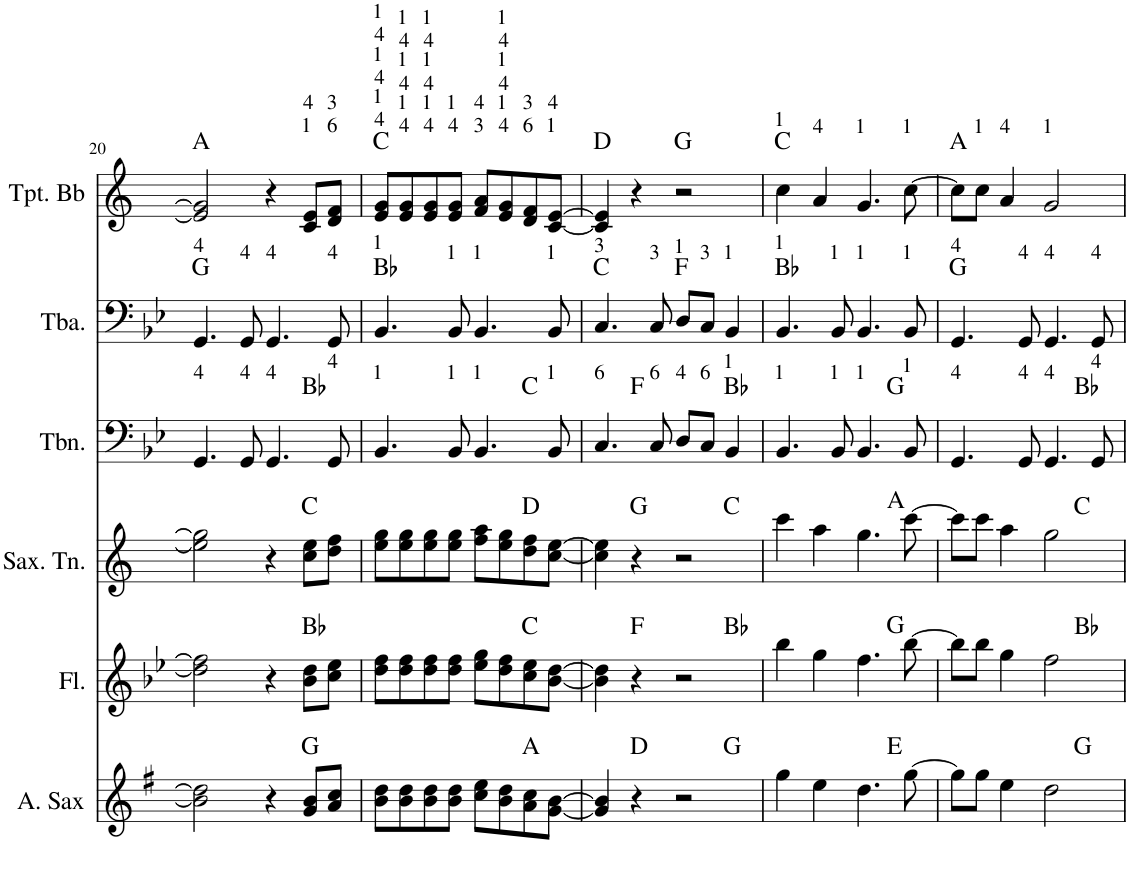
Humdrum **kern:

**kern	**harte	**kern	**harte	**kern	**harte	**kern	**harte	**kern	**harte	**kern	**harte
*part6	*part6	*part5	*part5	*part4	*part4	*part3	*part3	*part2	*part2	*part1	*part1
*staff6	*	*staff5	*	*staff4	*	*staff3	*	*staff2	*	*staff1	*
*I"Saxofone Alto	*	*I"Flauta Transversal	*	*I"Saxofone Tenor	*	*I"Trombone	*	*I"Tuba	*	*I"Trompete Bb	*
*	*	*I'Fl.	*	*I'Sax. Tn.	*	*I'Tbn.	*	*I'Tba.	*	*I'Tpt. Bb	*
!!LO:PB:g=z
*clefG2	*	*clefG2	*	*clefG2	*	*clefF4	*	*clefF4	*	*clefG2	*
*Trd5c9	*	*	*	*Trd8c14	*	*	*	*	*	*Trd1c2	*
*k[f#]	*	*k[b-e-]	*	*k[]	*	*k[b-e-]	*	*k[b-e-]	*	*k[]	*
*M4/4	*	*M4/4	*	*M4/4	*	*M4/4	*	*M4/4	*	*M4/4	*
=20	=20	=20	=20	=20	=20	=20	=20	=20	=20	=20	=20
!	!	!	!	!	!	!	!	!LO:TX:a:t=4	!	!	!
!	!	!	!	!	!	!LO:TX:a:t=4	!	!	!	!	!
*	*	*	*	*	*	*^	*	*	*	*	*
2b\] 2dd\]	.	2dd\] 2ff\]	.	2ee\] 2gg\]	.	4.GG/	2.ryy	.	4.GG/	G:maj	2e/] 2g/]	A:maj
!	!	!	!	!	!	!	!	!	!LO:TX:a:t=4	!	!	!
!	!	!	!	!	!	!LO:TX:a:t=4	!	!	!	!	!	!
.	.	.	.	.	.	8GG/	.	.	8GG/	.	.	.
!	!	!	!	!	!	!	!	!	!LO:TX:a:t=4	!	!	!
!	!	!	!	!	!	!LO:TX:a:t=4	!	!	!	!	!	!
4r	.	4r	.	4r	.	4.GG/	.	.	4.GG/	.	4r	.
!	!	!	!	!	!	!	!	!	!	!	!LO:TX:a:t=4	!
!	!	!	!	!	!	!	!	!	!	!	!LO:TX:a:t=1	!
8g/ 8b/L	G:maj	8b-\ 8dd\L	Bb:maj	8cc\ 8ee\L	C:maj	.	4ryy	Bb:maj	.	.	8cn/ 8e/L	.
!	!	!	!	!	!	!	!	!	!	!	!LO:TX:a:t=3	!
!	!	!	!	!	!	!	!	!	!	!	!LO:TX:a:t=6	!
!	!	!	!	!	!	!	!	!	!LO:TX:a:t=4	!	!	!
!	!	!	!	!	!	!LO:TX:a:t=4	!	!	!	!	!	!
8a/ 8cc/J	.	8cc\ 8ee-\J	.	8dd\ 8ff\J	.	8GG/	.	.	8GG/	.	8d/ 8f/J	.
=21	=21	=21	=21	=21	=21	=21	=21	=21	=21	=21	=21	=21
!	!	!	!	!	!	!	!	!	!	!	!LO:TX:a:t=1	!
!	!	!	!	!	!	!	!	!	!	!	!LO:TX:a:t=4	!
!	!	!	!	!	!	!	!	!	!	!	!LO:TX:a:t=1	!
!	!	!	!	!	!	!	!	!	!	!	!LO:TX:a:t=4	!
!	!	!	!	!	!	!	!	!	!	!	!LO:TX:a:t=1	!
!	!	!	!	!	!	!	!	!	!	!	!LO:TX:a:t=4	!
!	!	!	!	!	!	!	!	!	!LO:TX:a:t=1	!	!	!
!	!	!	!	!	!	!LO:TX:a:t=1	!	!	!	!	!	!
8b\ 8dd\L	.	8dd\ 8ff\L	.	8ee\ 8gg\L	.	4.BB-/	2.ryy	.	4.BB-/	Bb:maj	8e/ 8g/L	C:maj
!	!	!	!	!	!	!	!	!	!	!	!LO:TX:a:t=1	!
!	!	!	!	!	!	!	!	!	!	!	!LO:TX:a:t=4	!
!	!	!	!	!	!	!	!	!	!	!	!LO:TX:a:t=1	!
!	!	!	!	!	!	!	!	!	!	!	!LO:TX:a:t=4	!
!	!	!	!	!	!	!	!	!	!	!	!LO:TX:a:t=1	!
!	!	!	!	!	!	!	!	!	!	!	!LO:TX:a:t=4	!
8b\ 8dd\	.	8dd\ 8ff\	.	8ee\ 8gg\	.	.	.	.	.	.	8e/ 8g/	.
!	!	!	!	!	!	!	!	!	!	!	!LO:TX:a:t=1	!
!	!	!	!	!	!	!	!	!	!	!	!LO:TX:a:t=4	!
!	!	!	!	!	!	!	!	!	!	!	!LO:TX:a:t=1	!
!	!	!	!	!	!	!	!	!	!	!	!LO:TX:a:t=4	!
!	!	!	!	!	!	!	!	!	!	!	!LO:TX:a:t=1	!
!	!	!	!	!	!	!	!	!	!	!	!LO:TX:a:t=4	!
8b\ 8dd\	.	8dd\ 8ff\	.	8ee\ 8gg\	.	.	.	.	.	.	8e/ 8g/	.
!	!	!	!	!	!	!	!	!	!	!	!LO:TX:a:t=1	!
!	!	!	!	!	!	!	!	!	!	!	!LO:TX:a:t=4	!
!	!	!	!	!	!	!	!	!	!LO:TX:a:t=1	!	!	!
!	!	!	!	!	!	!LO:TX:a:t=1	!	!	!	!	!	!
8b\ 8dd\J	.	8dd\ 8ff\J	.	8ee\ 8gg\J	.	8BB-/	.	.	8BB-/	.	8e/ 8g/J	.
!	!	!	!	!	!	!	!	!	!	!	!LO:TX:a:t=4	!
!	!	!	!	!	!	!	!	!	!	!	!LO:TX:a:t=3	!
!	!	!	!	!	!	!	!	!	!LO:TX:a:t=1	!	!	!
!	!	!	!	!	!	!LO:TX:a:t=1	!	!	!	!	!	!
8cc\ 8ee\L	.	8ee-\ 8gg\L	.	8ff\ 8aa\L	.	4.BB-/	.	.	4.BB-/	.	8f/ 8a/L	.
!	!	!	!	!	!	!	!	!	!	!	!LO:TX:a:t=1	!
!	!	!	!	!	!	!	!	!	!	!	!LO:TX:a:t=4	!
!	!	!	!	!	!	!	!	!	!	!	!LO:TX:a:t=1	!
!	!	!	!	!	!	!	!	!	!	!	!LO:TX:a:t=4	!
!	!	!	!	!	!	!	!	!	!	!	!LO:TX:a:t=1	!
!	!	!	!	!	!	!	!	!	!	!	!LO:TX:a:t=4	!
8b\ 8dd\	.	8dd\ 8ff\	.	8ee\ 8gg\	.	.	.	.	.	.	8e/ 8g/	.
!	!	!	!	!	!	!	!	!	!	!	!LO:TX:a:t=3	!
!	!	!	!	!	!	!	!	!	!	!	!LO:TX:a:t=6	!
8a\ 8ccn\	A:maj	8cc\ 8ee-\	C:maj	8dd\ 8ffn\	D:maj	.	4ryy	C:maj	.	.	8d/ 8f/	.
!	!	!	!	!	!	!	!	!	!	!	!LO:TX:a:t=4	!
!	!	!	!	!	!	!	!	!	!	!	!LO:TX:a:t=1	!
!	!	!	!	!	!	!	!	!	!LO:TX:a:t=1	!	!	!
!	!	!	!	!	!	!LO:TX:a:t=1	!	!	!	!	!	!
[8g\ [8b\J	.	[8b-\ [8dd\J	.	[8cc\ [8ee\J	.	8BB-/	.	.	8BB-/	.	[8c/ [8e/J	.
=22	=22	=22	=22	=22	=22	=22	=22	=22	=22	=22	=22	=22
!	!	!	!	!	!	!	!	!	!LO:TX:a:t=3	!	!	!
!	!	!	!	!	!	!LO:TX:a:t=6	!	!	!	!	!	!
*^	*	*^	*	*^	*	*	*	*	*	*	*	*
4g/] 4b/]	2.ryy	.	4b-\] 4dd\]	2.ryy	.	4cc\] 4ee\]	2.ryy	.	4.C/	4ryy	.	4.C/	C:maj	4c/] 4e/]	D:maj
4r	.	D:maj	4r	.	F:maj	4r	.	G:maj	.	2.ryy	F:maj	.	.	4r	.
!	!	!	!	!	!	!	!	!	!	!	!	!LO:TX:a:t=3	!	!	!
!	!	!	!	!	!	!	!	!	!LO:TX:a:t=6	!	!	!	!	!	!
.	.	.	.	.	.	.	.	.	8C/	.	.	8C/	.	.	.
!	!	!	!	!	!	!	!	!	!	!	!	!LO:TX:a:t=1	!	!	!
!	!	!	!	!	!	!	!	!	!LO:TX:a:t=4	!	!	!	!	!	!
2r	.	.	2r	.	.	2r	.	.	8D/L	.	.	8D/L	F:maj	2r	G:maj
!	!	!	!	!	!	!	!	!	!	!	!	!LO:TX:a:t=3	!	!	!
!	!	!	!	!	!	!	!	!	!LO:TX:a:t=6	!	!	!	!	!	!
.	.	.	.	.	.	.	.	.	8C/J	.	.	8C/J	.	.	.
!	!	!	!	!	!	!	!	!	!	!	!	!LO:TX:a:t=1	!	!	!
!	!	!	!	!	!	!	!	!	!LO:TX:a:t=1	!	!	!	!	!	!
.	4ryy	G:maj	.	4ryy	Bb:maj	.	4ryy	C:maj	4BB-/	.	Bb:maj	4BB-/	.	.	.
=23	=23	=23	=23	=23	=23	=23	=23	=23	=23	=23	=23	=23	=23	=23	=23
!	!	!	!	!	!	!	!	!	!	!	!	!	!	!LO:TX:a:t=1	!
!	!	!	!	!	!	!	!	!	!	!	!	!LO:TX:a:t=1	!	!	!
!	!	!	!	!	!	!	!	!	!LO:TX:a:t=1	!	!	!	!	!	!
4gg\	2.ryy	.	4bb-\	2.ryy	.	4ccc\	2.ryy	.	4.BB-/	2.ryy	.	4.BB-/	Bb:maj	4cc\	C:maj
!	!	!	!	!	!	!	!	!	!	!	!	!	!	!LO:TX:a:t=4	!
4ee\	.	.	4gg\	.	.	4aa\	.	.	.	.	.	.	.	4a/	.
!	!	!	!	!	!	!	!	!	!	!	!	!LO:TX:a:t=1	!	!	!
!	!	!	!	!	!	!	!	!	!LO:TX:a:t=1	!	!	!	!	!	!
.	.	.	.	.	.	.	.	.	8BB-/	.	.	8BB-/	.	.	.
!	!	!	!	!	!	!	!	!	!	!	!	!	!	!LO:TX:a:t=1	!
!	!	!	!	!	!	!	!	!	!	!	!	!LO:TX:a:t=1	!	!	!
!	!	!	!	!	!	!	!	!	!LO:TX:a:t=1	!	!	!	!	!	!
4.dd\	.	.	4.ff\	.	.	4.gg\	.	.	4.BB-/	.	.	4.BB-/	.	4.g/	.
.	4ryy	E:maj	.	4ryy	G:maj	.	4ryy	A:maj	.	4ryy	G:maj	.	.	.	.
!	!	!	!	!	!	!	!	!	!	!	!	!	!	!LO:TX:a:t=1	!
!	!	!	!	!	!	!	!	!	!	!	!	!LO:TX:a:t=1	!	!	!
!	!	!	!	!	!	!	!	!	!LO:TX:a:t=1	!	!	!	!	!	!
[8ggn\	.	.	[8bb-\	.	.	[8cccn\	.	.	8BB-/	.	.	8BB-/	.	[8cc\	.
=24	=24	=24	=24	=24	=24	=24	=24	=24	=24	=24	=24	=24	=24	=24	=24
!	!	!	!	!	!	!	!	!	!	!	!	!LO:TX:a:t=4	!	!	!
!	!	!	!	!	!	!	!	!	!LO:TX:a:t=4	!	!	!	!	!	!
8gg\L]	2.ryy	.	8bb-\L]	2.ryy	.	8ccc\L]	2.ryy	.	4.GG/	2.ryy	.	4.GG/	G:maj	8ccn\L]	A:maj
!	!	!	!	!	!	!	!	!	!	!	!	!	!	!LO:TX:a:t=1	!
8gg\J	.	.	8bb-\J	.	.	8ccc\J	.	.	.	.	.	.	.	8cc\J	.
!	!	!	!	!	!	!	!	!	!	!	!	!	!	!LO:TX:a:t=4	!
4ee\	.	.	4gg\	.	.	4aa\	.	.	.	.	.	.	.	4a/	.
!	!	!	!	!	!	!	!	!	!	!	!	!LO:TX:a:t=4	!	!	!
!	!	!	!	!	!	!	!	!	!LO:TX:a:t=4	!	!	!	!	!	!
.	.	.	.	.	.	.	.	.	8GG/	.	.	8GG/	.	.	.
!	!	!	!	!	!	!	!	!	!	!	!	!	!	!LO:TX:a:t=1	!
!	!	!	!	!	!	!	!	!	!	!	!	!LO:TX:a:t=4	!	!	!
!	!	!	!	!	!	!	!	!	!LO:TX:a:t=4	!	!	!	!	!	!
2dd\	.	.	2ff\	.	.	2gg\	.	.	4.GG/	.	.	4.GG/	.	2g/	.
.	4ryy	G:maj	.	4ryy	Bb:maj	.	4ryy	C:maj	.	4ryy	Bb:maj	.	.	.	.
!	!	!	!	!	!	!	!	!	!	!	!	!LO:TX:a:t=4	!	!	!
!	!	!	!	!	!	!	!	!	!LO:TX:a:t=4	!	!	!	!	!	!
.	.	.	.	.	.	.	.	.	8GG/	.	.	8GG/	.	.	.
*v	*v	*	*	*	*	*v	*v	*	*v	*v	*	*	*	*	*
*	*	*v	*v	*	*	*	*	*	*	*	*	*
=	=	=	=	=	=	=	=	=	=	=	=
*-	*-	*-	*-	*-	*-	*-	*-	*-	*-	*-	*-
